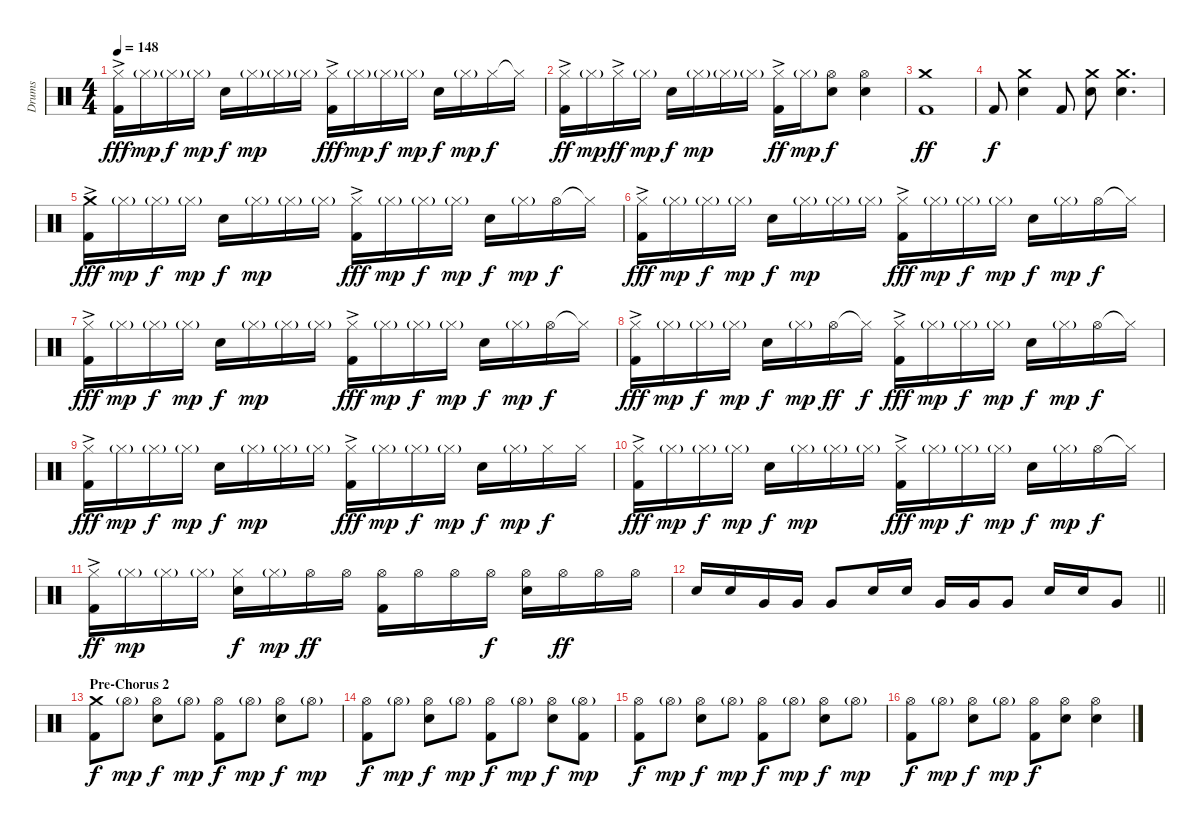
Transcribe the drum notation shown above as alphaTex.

\track ("Drums" "Drums") {instrument percussion}
\staff {score}
\articulation defaults
\ts (4 4)
\tempo 148
\clef neutral
\ks c
("Hi-Hat (closed)"{ac} "Kick (hit) 2").16{dy fff volume 16} "Hi-Hat (closed)"{g}.16{dy mp} "Hi-Hat (closed)"{g}.16{dy f} "Hi-Hat (closed)"{g}.16{dy mp} "Electric Snare (hit)".16{dy f} "Hi-Hat (closed)"{g}.16{dy mp} "Hi-Hat (closed)"{g}.16 "Hi-Hat (closed)"{g}.16 ("Hi-Hat (closed)"{ac} "Kick (hit) 2"{ac}).16{dy fff} "Hi-Hat (closed)"{g}.16{dy mp} "Hi-Hat (closed)"{g}.16{dy f} "Hi-Hat (closed)"{g}.16{dy mp} "Electric Snare (hit)".16{dy f} "Hi-Hat (closed)"{g}.16{dy mp} "Hi-Hat (closed)".16{dy f} "Hi-Hat (closed)"{t}.16 |
("Hi-Hat (closed)"{ac} "Kick (hit) 2").16{dy ff} "Hi-Hat (closed)"{g}.16{dy mp} "Hi-Hat (closed)"{ac}.16{dy ff} "Hi-Hat (closed)"{g}.16{dy mp} "Electric Snare (hit)".16{dy f} "Hi-Hat (closed)"{g}.16{dy mp} "Hi-Hat (closed)"{g}.16 "Hi-Hat (closed)"{g}.16 ("Hi-Hat (closed)"{ac} "Kick (hit) 2").16{dy ff} "Hi-Hat (closed)"{g}.16{dy mp} ("Hi-Hat (open)" "Electric Snare (hit)").8{dy f} ("Hi-Hat (open)" "Electric Snare (hit)").4 |
("Crash medium (hit)" "Kick (hit) 2").1{dy ff} |
"Kick (hit) 2".8{dy f} ("Crash medium (hit)" "Electric Snare (hit)").4 "Kick (hit) 2".8 ("Crash medium (hit)" "Electric Snare (hit)").8 ("Crash medium (hit)" "Electric Snare (hit)").4{d} |
("Crash medium (hit)"{ac} "Kick (hit) 2").16{dy fff volume 16} "Hi-Hat (closed)"{g}.16{dy mp} "Hi-Hat (closed)"{g}.16{dy f} "Hi-Hat (closed)"{g}.16{dy mp} "Electric Snare (hit)".16{dy f} "Hi-Hat (closed)"{g}.16{dy mp} "Hi-Hat (closed)"{g}.16 "Hi-Hat (closed)"{g}.16 ("Hi-Hat (closed)"{ac} "Kick (hit) 2"{ac}).16{dy fff} "Hi-Hat (closed)"{g}.16{dy mp} "Hi-Hat (closed)"{g}.16{dy f} "Hi-Hat (closed)"{g}.16{dy mp} "Electric Snare (hit)".16{dy f} "Hi-Hat (closed)"{g}.16{dy mp} "Hi-Hat (open)".16{dy f} "Hi-Hat (closed)"{t}.16 |
("Hi-Hat (closed)"{ac} "Kick (hit) 2").16{dy fff} "Hi-Hat (closed)"{g}.16{dy mp} "Hi-Hat (closed)"{g}.16{dy f} "Hi-Hat (closed)"{g}.16{dy mp} "Electric Snare (hit)".16{dy f} "Hi-Hat (closed)"{g}.16{dy mp} "Hi-Hat (closed)"{g}.16 "Hi-Hat (closed)"{g}.16 ("Hi-Hat (closed)"{ac} "Kick (hit) 2"{ac}).16{dy fff} "Hi-Hat (closed)"{g}.16{dy mp} "Hi-Hat (closed)"{g}.16{dy f} "Hi-Hat (closed)"{g}.16{dy mp} "Electric Snare (hit)".16{dy f} "Hi-Hat (closed)"{g}.16{dy mp} "Hi-Hat (open)".16{dy f} "Hi-Hat (closed)"{t}.16 |
("Hi-Hat (closed)"{ac} "Kick (hit) 2").16{dy fff} "Hi-Hat (closed)"{g}.16{dy mp} "Hi-Hat (closed)"{g}.16{dy f} "Hi-Hat (closed)"{g}.16{dy mp} "Electric Snare (hit)".16{dy f} "Hi-Hat (closed)"{g}.16{dy mp} "Hi-Hat (closed)"{g}.16 "Hi-Hat (closed)"{g}.16 ("Hi-Hat (closed)"{ac} "Kick (hit) 2"{ac}).16{dy fff} "Hi-Hat (closed)"{g}.16{dy mp} "Hi-Hat (closed)"{g}.16{dy f} "Hi-Hat (closed)"{g}.16{dy mp} "Electric Snare (hit)".16{dy f} "Hi-Hat (closed)"{g}.16{dy mp} "Hi-Hat (open)".16{dy f} "Hi-Hat (closed)"{t}.16 |
("Hi-Hat (closed)"{ac} "Kick (hit) 2").16{dy fff} "Hi-Hat (closed)"{g}.16{dy mp} "Hi-Hat (closed)"{g}.16{dy f} "Hi-Hat (closed)"{g}.16{dy mp} "Electric Snare (hit)".16{dy f} "Hi-Hat (closed)"{g}.16{dy mp} "Hi-Hat (open)".16{dy ff} "Hi-Hat (closed)"{t}.16{dy f} ("Hi-Hat (closed)"{ac} "Kick (hit) 2"{ac}).16{dy fff} "Hi-Hat (closed)"{g}.16{dy mp} "Hi-Hat (closed)"{g}.16{dy f} "Hi-Hat (closed)"{g}.16{dy mp} "Electric Snare (hit)".16{dy f} "Hi-Hat (closed)"{g}.16{dy mp} "Hi-Hat (open)".16{dy f} "Hi-Hat (closed)"{t}.16 |
("Hi-Hat (closed)"{ac} "Kick (hit) 2").16{dy fff} "Hi-Hat (closed)"{g}.16{dy mp} "Hi-Hat (closed)"{g}.16{dy f} "Hi-Hat (closed)"{g}.16{dy mp} "Electric Snare (hit)".16{dy f} "Hi-Hat (closed)"{g}.16{dy mp} "Hi-Hat (closed)"{g}.16 "Hi-Hat (closed)"{g}.16 ("Hi-Hat (closed)"{ac} "Kick (hit) 2"{ac}).16{dy fff} "Hi-Hat (closed)"{g}.16{dy mp} "Hi-Hat (closed)"{g}.16{dy f} "Hi-Hat (closed)"{g}.16{dy mp} "Electric Snare (hit)".16{dy f} "Hi-Hat (closed)"{g}.16{dy mp} "Hi-Hat (closed)".16{dy f} "Hi-Hat (closed)".16 |
("Hi-Hat (closed)"{ac} "Kick (hit) 2").16{dy fff} "Hi-Hat (closed)"{g}.16{dy mp} "Hi-Hat (closed)"{g}.16{dy f} "Hi-Hat (closed)"{g}.16{dy mp} "Electric Snare (hit)".16{dy f} "Hi-Hat (closed)"{g}.16{dy mp} "Hi-Hat (closed)"{g}.16 "Hi-Hat (closed)"{g}.16 ("Hi-Hat (closed)"{ac} "Kick (hit) 2"{ac}).16{dy fff} "Hi-Hat (closed)"{g}.16{dy mp} "Hi-Hat (closed)"{g}.16{dy f} "Hi-Hat (closed)"{g}.16{dy mp} "Electric Snare (hit)".16{dy f} "Hi-Hat (closed)"{g}.16{dy mp} "Hi-Hat (open)".16{dy f} "Hi-Hat (closed)"{t}.16 |
("Hi-Hat (closed)"{ac} "Kick (hit) 2").16{dy ff} "Hi-Hat (closed)"{g}.16{dy mp} "Hi-Hat (closed)"{g}.16 "Hi-Hat (closed)"{g}.16 ("Hi-Hat (closed)" "Electric Snare (hit)").16{dy f} "Hi-Hat (closed)"{g}.16{dy mp} "Hi-Hat (open)".16{dy ff} "Hi-Hat (open)".16 ("Hi-Hat (open)" "Kick (hit) 2").16 "Hi-Hat (open)".16 "Hi-Hat (open)".16 "Hi-Hat (open)".16{dy f} ("Hi-Hat (open)" "Electric Snare (hit)").16 "Hi-Hat (open)".16{dy ff} "Hi-Hat (open)".16 "Hi-Hat (open)".16 |
\barLineRight lightlight "Electric Snare (hit)".16 "Electric Snare (hit)".16 "Very Low Tom (hit)".16 "Very Low Tom (hit)".16 "Very Low Tom (hit)".8 "Electric Snare (hit)".16 "Electric Snare (hit)".16 "Very Low Tom (hit)".16 "Very Low Tom (hit)".16 "Very Low Tom (hit)".8 "Electric Snare (hit)".16 "Electric Snare (hit)".16 "Very Low Tom (hit)".8
|
\section ("" "Pre-Chorus 2")
("Crash medium (hit)" "Kick (hit) 2").8{dy f} "Hi-Hat (open)"{g}.8{dy mp} ("Hi-Hat (open)" "Electric Snare (hit)").8{dy f} "Hi-Hat (open)"{g}.8{dy mp} ("Hi-Hat (open)" "Kick (hit) 2").8{dy f} "Hi-Hat (open)"{g}.8{dy mp} ("Hi-Hat (open)" "Electric Snare (hit)").8{dy f} "Hi-Hat (open)"{g}.8{dy mp} |
("Hi-Hat (open)" "Kick (hit) 2").8{dy f} "Hi-Hat (open)"{g}.8{dy mp} ("Hi-Hat (open)" "Electric Snare (hit)").8{dy f} "Hi-Hat (open)"{g}.8{dy mp} ("Hi-Hat (open)" "Kick (hit) 2").8{dy f} "Hi-Hat (open)"{g}.8{dy mp} ("Hi-Hat (open)" "Electric Snare (hit)").8{dy f} ("Hi-Hat (open)"{g} "Kick (hit) 2").8{dy mp} |
("Hi-Hat (open)" "Kick (hit) 2").8{dy f} "Hi-Hat (open)"{g}.8{dy mp} ("Hi-Hat (open)" "Electric Snare (hit)").8{dy f} "Hi-Hat (open)"{g}.8{dy mp} ("Hi-Hat (open)" "Kick (hit) 2").8{dy f} "Hi-Hat (open)"{g}.8{dy mp} ("Hi-Hat (open)" "Electric Snare (hit)").8{dy f} "Hi-Hat (open)"{g}.8{dy mp} |
("Hi-Hat (open)" "Kick (hit) 2").8{dy f} "Hi-Hat (open)"{g}.8{dy mp} ("Hi-Hat (open)" "Electric Snare (hit)").8{dy f} "Hi-Hat (open)"{g}.8{dy mp} ("Hi-Hat (open)" "Kick (hit) 2").8{dy f} ("Hi-Hat (open)" "Electric Snare (hit)").8 ("Hi-Hat (open)" "Electric Snare (hit)").4
